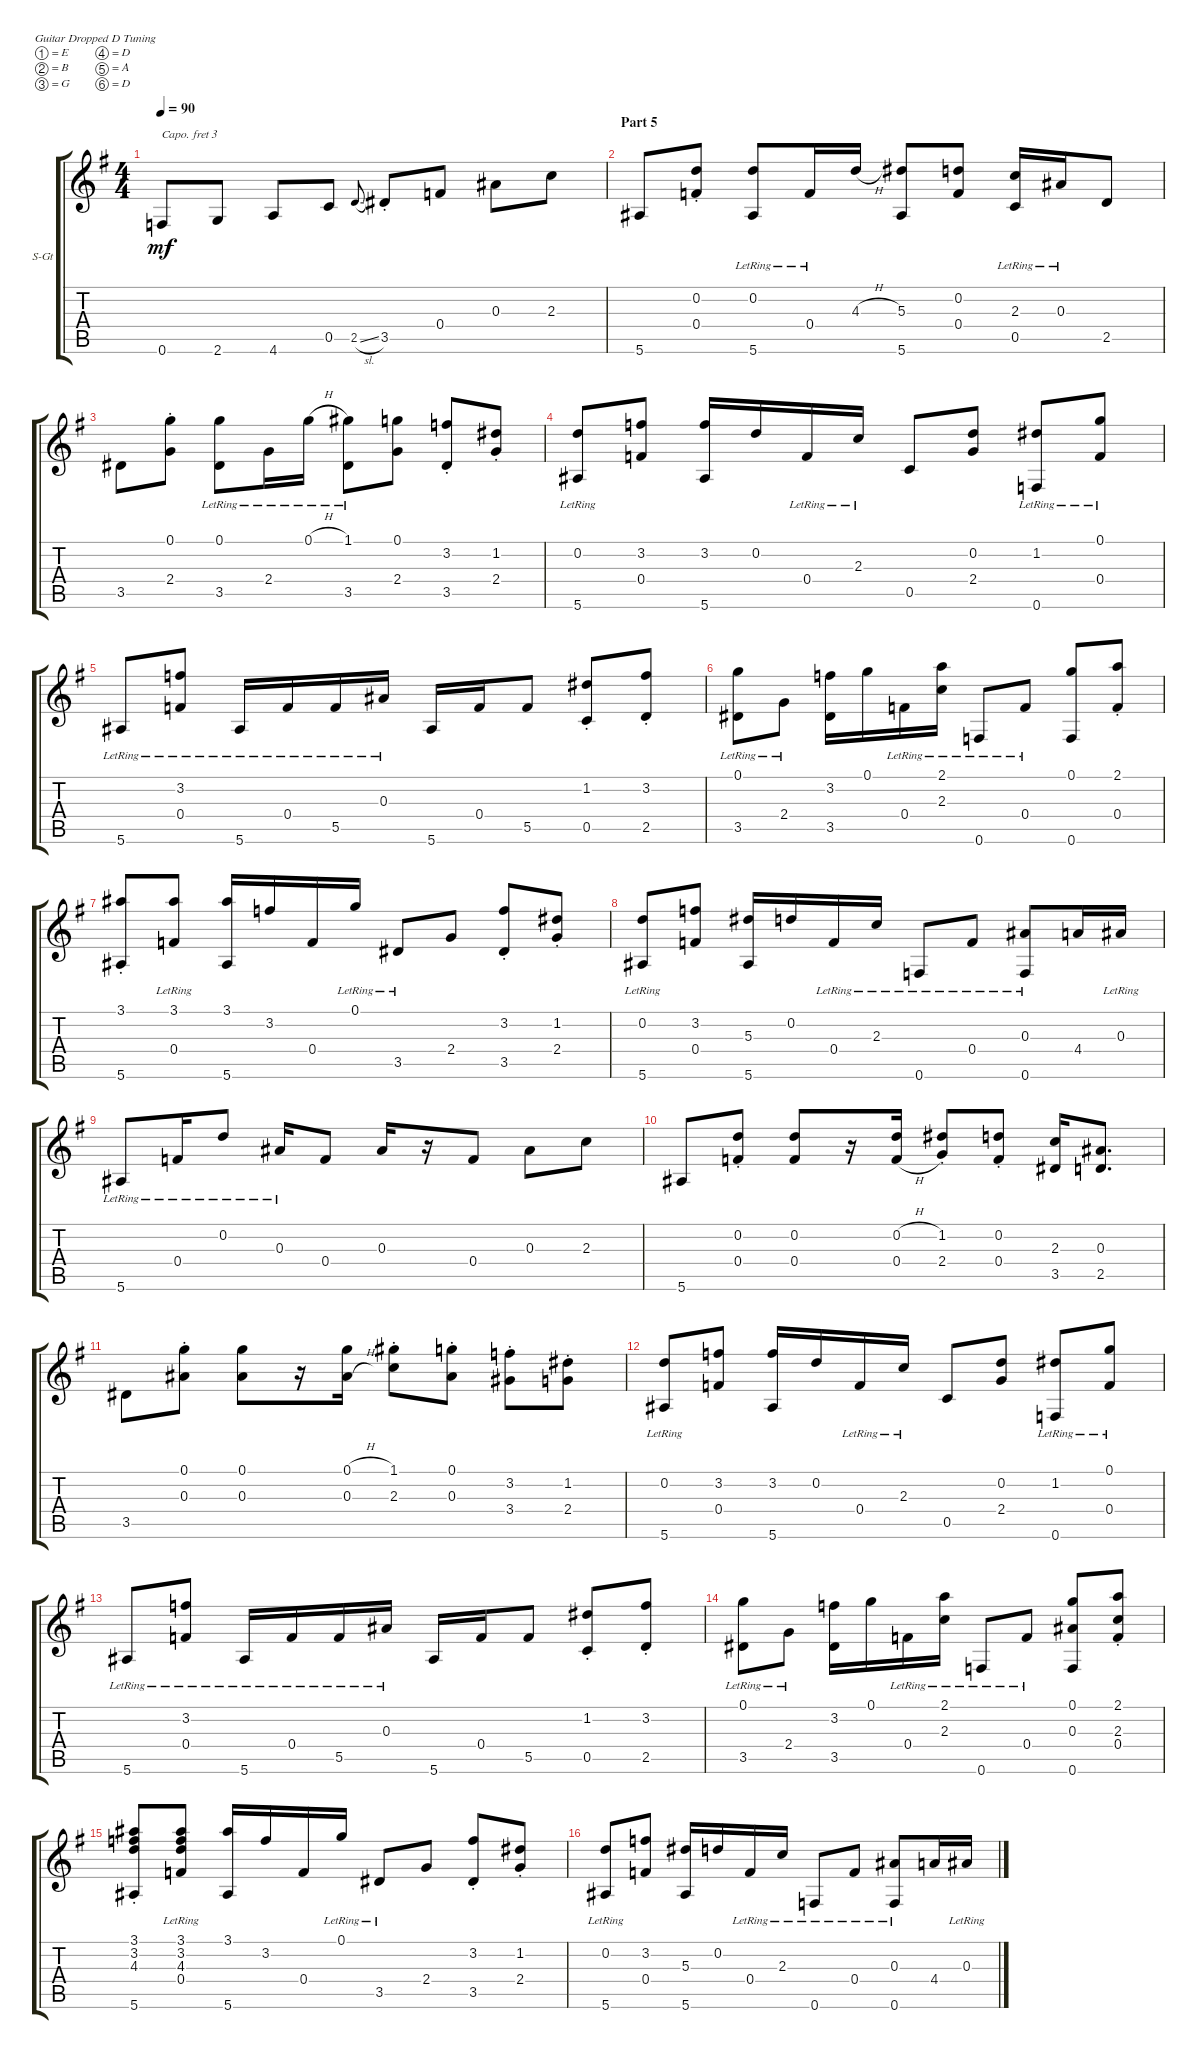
\defaultSystemsLayout 4
\bracketExtendMode groupsimilarinstruments
\firstSystemTrackNameOrientation horizontal
\otherSystemsTrackNameOrientation horizontal
\track ("Steel Guitar" "S-Gt") {instrument acousticguitarsteel}
\staff {score tabs}
\capo 3
\tuning (E4 B3 G3 D3 A2 D2)
\ts (4 4)
\tempo 90
\clef g2
\ks g
0.6.8{dy mf} 2.6.8 4.6.8 0.5.8 2.5{sl}.8{gr onbeat} 3.5{st}.8 0.4.8 0.3.8 2.3.8 |
\section ("" "Part 5")
5.6.8 (0.4{st} 0.2{st}).8 (5.6{lr} 0.2{lr}).8 0.4{lr}.16 4.3{h}.16 (5.3 5.6).8 (0.4 0.2).8 (2.3 0.5{lr}).16 0.3{lr}.16 2.5.8 |
3.5.8 (0.1{st} 2.4{st}).8 (3.5{lr} 0.1{lr}).8 2.4{lr}.16 0.1{h lr}.16 (3.5{lr} 1.1).8 (0.1 2.4).8 (3.5{st} 3.2{st}).8 (2.4{st} 1.2{st}).8 |
(0.2{lr} 5.6{lr}).8 (0.4 3.2).8 (3.2 5.6).16 0.2.16 0.4{lr}.16 2.3{lr}.16 0.5.8 (2.4 0.2).8 (1.2 0.6{lr}).8 (0.1{lr} 0.4{lr}).8 |
5.6{lr}.8 (0.4{lr} 3.2{lr}).8 5.6{lr}.16 0.4{lr}.16 5.5{lr}.16 0.3{lr}.16 5.6.16 0.4.16 5.5.8 (1.2{st} 0.5{st}).8 (3.2{st} 2.5{st}).8 |
(3.5{lr} 0.1{lr}).8 2.4{lr}.8 (3.5 3.2).16 0.1.16 0.4{lr}.16 (2.3{lr} 2.1{lr}).16 0.6{lr}.8 0.4{lr}.8 (0.6 0.1).8 (2.1{st} 0.4{st}).8 |
(5.6{st} 3.1{st}).8 (0.4{lr} 3.1).8 (5.6 3.1).16 3.2.16 0.4.16 0.1{lr}.16 3.5{lr}.8 2.4.8 (3.5{st} 3.2{st}).8 (2.4{st} 1.2{st}).8 |
(5.6{lr} 0.2).8 (3.2 0.4).8 (5.6 5.3).16 0.2.16 0.4{lr}.16 2.3{lr}.16 0.6{lr}.8 0.4{lr}.8 (0.6{lr} 0.3{lr}).8 4.4.16 0.3{lr}.16 |
5.6{lr}.8 0.4{lr}.16 0.2{lr}.8 0.3{lr}.16 0.4.8 0.3.16 r.16 0.4.8 0.3.8 2.3.8 |
5.6.8 (0.4{st} 0.2{st}).8 (0.2 0.4).8 r.16 (0.2{h} 0.4{h}).16 (1.2{st} 2.4{st}).8 (0.4{st} 0.2{st}).8 (2.3 3.5).16 (0.3 2.5).8{d} |
3.5.8 (0.1{st} 0.3{st}).8 (0.1 0.3).8 r.16 (0.1{h} 0.3{h}).16 (1.1{st} 2.3{st}).8 (0.1{st} 0.3{st}).8 (3.4{st} 3.2{st}).8 (2.4{st} 1.2{st}).8 |
(0.2{lr} 5.6{lr}).8 (0.4 3.2).8 (3.2 5.6).16 0.2.16 0.4{lr}.16 2.3{lr}.16 0.5.8 (2.4 0.2).8 (1.2 0.6{lr}).8 (0.1{lr} 0.4{lr}).8 |
5.6{lr}.8 (0.4{lr} 3.2{lr}).8 5.6{lr}.16 0.4{lr}.16 5.5{lr}.16 0.3{lr}.16 5.6.16 0.4.16 5.5.8 (1.2{st} 0.5{st}).8 (3.2{st} 2.5{st}).8 |
(3.5{lr} 0.1{lr}).8 2.4{lr}.8 (3.5 3.2).16 0.1.16 0.4{lr}.16 (2.3{lr} 2.1{lr}).16 0.6{lr}.8 0.4{lr}.8 (0.6 0.1 0.3).8 (2.1{st} 0.4{st} 2.3{st}).8 |
(5.6{st} 3.1{st} 4.3{st} 3.2{st}).8 (0.4{lr} 3.1 4.3 3.2).8 (5.6 3.1).16 3.2.16 0.4.16 0.1{lr}.16 3.5{lr}.8 2.4.8 (3.5{st} 3.2{st}).8 (2.4{st} 1.2{st}).8 |
(5.6{lr} 0.2).8 (3.2 0.4).8 (5.6 5.3).16 0.2.16 0.4{lr}.16 2.3{lr}.16 0.6{lr}.8 0.4{lr}.8 (0.6{lr} 0.3{lr}).8 4.4.16 0.3{lr}.16
